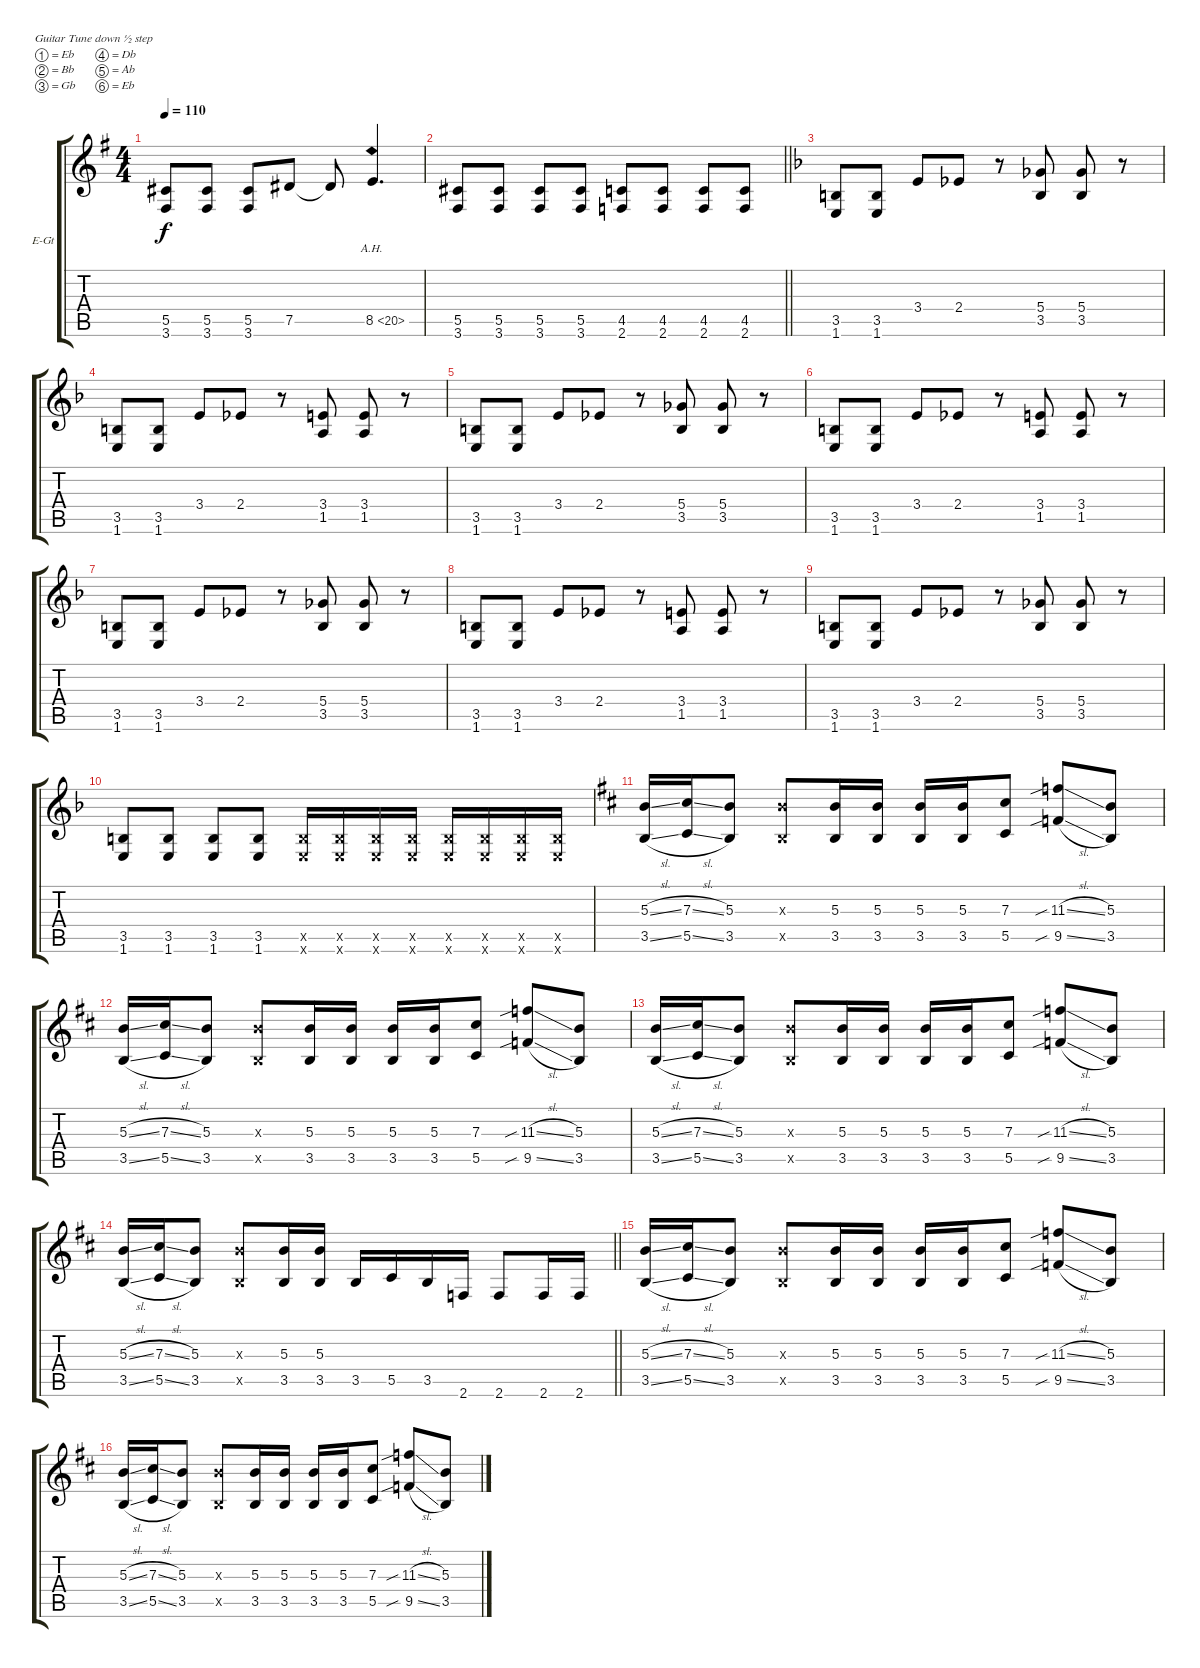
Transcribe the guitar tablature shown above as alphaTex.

\bracketExtendMode groupsimilarinstruments
\firstSystemTrackNameOrientation horizontal
\otherSystemsTrackNameOrientation horizontal
\track ("Untitled" "E-Gt") {instrument overdrivenguitar}
\staff {score tabs}
\tuning (Eb4 Bb3 Gb3 Db3 Ab2 Eb2)
\ts (4 4)
\tempo 110
\clef g2
\ks g
(5.5 3.6).8{dy f} (5.5 3.6).8 (5.5 3.6).8 7.5.8 7.5{t}.8 8.5{ah 12}.4{d} |
\barLineRight lightlight
(5.5 3.6).8 (5.5 3.6).8 (5.5 3.6).8 (5.5 3.6).8 (4.5 2.6).8 (4.5 2.6).8 (4.5 2.6).8 (4.5 2.6).8 |
\section ("" " ")
\ks f
(3.5 1.6).8 (3.5 1.6).8 3.4.8 2.4.8 r.8 (5.4 3.5).8 (5.4 3.5).8 r.8 |
(3.5 1.6).8 (3.5 1.6).8 3.4.8 2.4.8 r.8 (3.4 1.5).8 (3.4 1.5).8 r.8 |
(3.5 1.6).8 (3.5 1.6).8 3.4.8 2.4.8 r.8 (5.4 3.5).8 (5.4 3.5).8 r.8 |
(3.5 1.6).8 (3.5 1.6).8 3.4.8 2.4.8 r.8 (3.4 1.5).8 (3.4 1.5).8 r.8 |
(3.5 1.6).8 (3.5 1.6).8 3.4.8 2.4.8 r.8 (5.4 3.5).8 (5.4 3.5).8 r.8 |
(3.5 1.6).8 (3.5 1.6).8 3.4.8 2.4.8 r.8 (3.4 1.5).8 (3.4 1.5).8 r.8 |
(3.5 1.6).8 (3.5 1.6).8 3.4.8 2.4.8 r.8 (5.4 3.5).8 (5.4 3.5).8 r.8 |
(3.5 1.6).8 (3.5 1.6).8 (3.5 1.6).8 (3.5 1.6).8 (3.5{x} 1.6{x}).16 (3.5{x} 1.6{x}).16 (3.5{x} 1.6{x}).16 (3.5{x} 1.6{x}).16 (3.5{x} 1.6{x}).16 (3.5{x} 1.6{x}).16 (3.5{x} 1.6{x}).16 (3.5{x} 1.6{x}).16 |
\ks d
(5.3{sl} 3.5{sl}).16 (7.3{sl} 5.5{sl}).16 (5.3 3.5).8 (5.3{x} 3.5{x}).8 (5.3 3.5).16 (5.3 3.5).16 (5.3 3.5).16 (5.3 3.5).16 (7.3 5.5).8 (11.3{sib sl} 9.5{sib sl}).8 (5.3 3.5).8 |
(5.3{sl} 3.5{sl}).16 (7.3{sl} 5.5{sl}).16 (5.3 3.5).8 (5.3{x} 3.5{x}).8 (5.3 3.5).16 (5.3 3.5).16 (5.3 3.5).16 (5.3 3.5).16 (7.3 5.5).8 (11.3{sib sl} 9.5{sib sl}).8 (5.3 3.5).8 |
(5.3{sl} 3.5{sl}).16 (7.3{sl} 5.5{sl}).16 (5.3 3.5).8 (5.3{x} 3.5{x}).8 (5.3 3.5).16 (5.3 3.5).16 (5.3 3.5).16 (5.3 3.5).16 (7.3 5.5).8 (11.3{sib sl} 9.5{sib sl}).8 (5.3 3.5).8 |
\barLineRight lightlight
(5.3{sl} 3.5{sl}).16 (7.3{sl} 5.5{sl}).16 (5.3 3.5).8 (5.3{x} 3.5{x}).8 (5.3 3.5).16 (5.3 3.5).16 3.5.16 5.5.16 3.5.16 2.6.16 2.6.8 2.6.16 2.6.16 |
(5.3{sl} 3.5{sl}).16 (7.3{sl} 5.5{sl}).16 (5.3 3.5).8 (5.3{x} 3.5{x}).8 (5.3 3.5).16 (5.3 3.5).16 (5.3 3.5).16 (5.3 3.5).16 (7.3 5.5).8 (11.3{sib sl} 9.5{sib sl}).8 (5.3 3.5).8 |
(5.3{sl} 3.5{sl}).16 (7.3{sl} 5.5{sl}).16 (5.3 3.5).8 (5.3{x} 3.5{x}).8 (5.3 3.5).16 (5.3 3.5).16 (5.3 3.5).16 (5.3 3.5).16 (7.3 5.5).8 (11.3{sib sl} 9.5{sib sl}).8 (5.3 3.5).8
